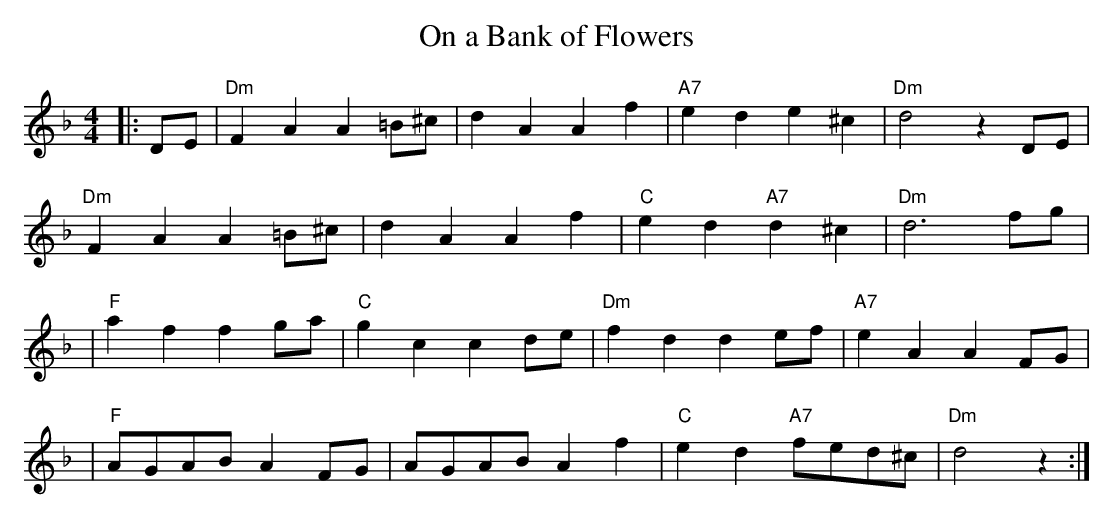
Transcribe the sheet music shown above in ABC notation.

X:1
T:On a Bank of Flowers
M:4/4
L:1/8
K:Dmin %Transposed from Eb
|:DE |\
"Dm" F2A2 A2=B^c |     d2A2 A2f2 | "A7" e2d2      e2^c2 | "Dm" d4 z2DE |!
"Dm" F2A2 A2=B^c |     d2A2 A2f2 | "C"  e2d2 "A7" d2^c2 | "Dm" d6 fg |!
|"F"  a2f2 f2ga   | "C" g2c2 c2de | "Dm" f2d2      d2ef  | "A7" e2A2 A2FG|!
|"F"  AGAB A2FG   |     AGAB A2f2 | "C"  e2d2 "A7" fed^c | "Dm" d4 z2 :|]
